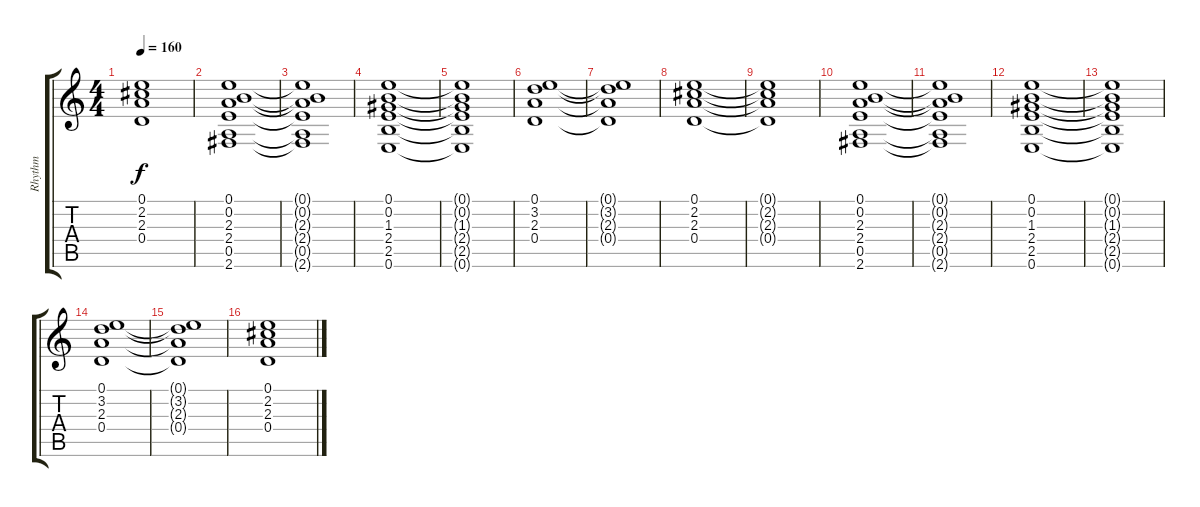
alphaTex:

\track ("Rhythm" "Rhythm") {instrument acousticguitarsteel}
\staff {score tabs}
\tuning (E4 B3 G3 D3 A2 E2) {hide}
\ts (4 4)
\tempo 160
\clef g2
\ks c
(0.1{t} 2.2{t} 2.3{t} 0.4{t}).1{dy f} |
(0.1 0.2 2.3 2.4 0.5 2.6).1 |
(0.1{t} 0.2{t} 2.3{t} 2.4{t} 0.5{t} 2.6{t}).1 |
(0.1 0.2 1.3 2.4 2.5 0.6).1 |
(0.1{t} 0.2{t} 1.3{t} 2.4{t} 2.5{t} 0.6{t}).1 |
(0.1 3.2 2.3 0.4).1 |
(0.1{t} 3.2{t} 2.3{t} 0.4{t}).1 |
(0.1 2.2 2.3 0.4).1 |
(0.1{t} 2.2{t} 2.3{t} 0.4{t}).1 |
(0.1 0.2 2.3 2.4 0.5 2.6).1 |
(0.1{t} 0.2{t} 2.3{t} 2.4{t} 0.5{t} 2.6{t}).1 |
(0.1 0.2 1.3 2.4 2.5 0.6).1 |
(0.1{t} 0.2{t} 1.3{t} 2.4{t} 2.5{t} 0.6{t}).1 |
(0.1 3.2 2.3 0.4).1 |
(0.1{t} 3.2{t} 2.3{t} 0.4{t}).1 |
(0.1 2.2 2.3 0.4).1
